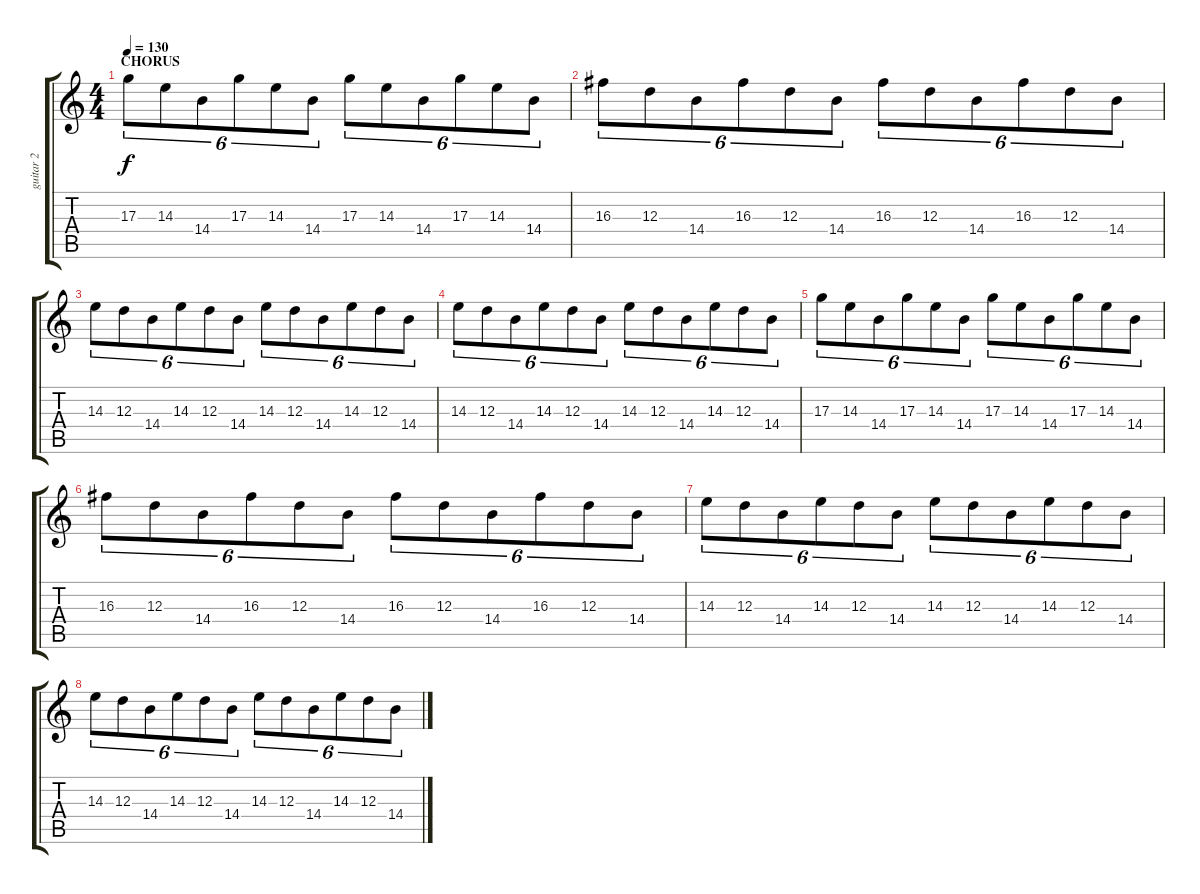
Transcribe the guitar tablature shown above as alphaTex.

\track ("guitar 2" "guitar 2") {instrument distortionguitar}
\staff {score tabs}
\tuning (B3 Gb3 D3 A2 E2 B1) {hide}
\ts (4 4)
\section ("" "CHORUS")
\tempo 130
\clef g2
\ks c
17.3.8{tu (6 4) dy f} 14.3.8{tu (6 4)} 14.4.8{tu (6 4)} 17.3.8{tu (6 4)} 14.3.8{tu (6 4)} 14.4.8{tu (6 4)} 17.3.8{tu (6 4)} 14.3.8{tu (6 4)} 14.4.8{tu (6 4)} 17.3.8{tu (6 4)} 14.3.8{tu (6 4)} 14.4.8{tu (6 4)} |
16.3.8{tu (6 4)} 12.3.8{tu (6 4)} 14.4.8{tu (6 4)} 16.3.8{tu (6 4)} 12.3.8{tu (6 4)} 14.4.8{tu (6 4)} 16.3.8{tu (6 4)} 12.3.8{tu (6 4)} 14.4.8{tu (6 4)} 16.3.8{tu (6 4)} 12.3.8{tu (6 4)} 14.4.8{tu (6 4)} |
14.3.8{tu (6 4)} 12.3.8{tu (6 4)} 14.4.8{tu (6 4)} 14.3.8{tu (6 4)} 12.3.8{tu (6 4)} 14.4.8{tu (6 4)} 14.3.8{tu (6 4)} 12.3.8{tu (6 4)} 14.4.8{tu (6 4)} 14.3.8{tu (6 4)} 12.3.8{tu (6 4)} 14.4.8{tu (6 4)} |
14.3.8{tu (6 4)} 12.3.8{tu (6 4)} 14.4.8{tu (6 4)} 14.3.8{tu (6 4)} 12.3.8{tu (6 4)} 14.4.8{tu (6 4)} 14.3.8{tu (6 4)} 12.3.8{tu (6 4)} 14.4.8{tu (6 4)} 14.3.8{tu (6 4)} 12.3.8{tu (6 4)} 14.4.8{tu (6 4)} |
17.3.8{tu (6 4)} 14.3.8{tu (6 4)} 14.4.8{tu (6 4)} 17.3.8{tu (6 4)} 14.3.8{tu (6 4)} 14.4.8{tu (6 4)} 17.3.8{tu (6 4)} 14.3.8{tu (6 4)} 14.4.8{tu (6 4)} 17.3.8{tu (6 4)} 14.3.8{tu (6 4)} 14.4.8{tu (6 4)} |
16.3.8{tu (6 4)} 12.3.8{tu (6 4)} 14.4.8{tu (6 4)} 16.3.8{tu (6 4)} 12.3.8{tu (6 4)} 14.4.8{tu (6 4)} 16.3.8{tu (6 4)} 12.3.8{tu (6 4)} 14.4.8{tu (6 4)} 16.3.8{tu (6 4)} 12.3.8{tu (6 4)} 14.4.8{tu (6 4)} |
14.3.8{tu (6 4)} 12.3.8{tu (6 4)} 14.4.8{tu (6 4)} 14.3.8{tu (6 4)} 12.3.8{tu (6 4)} 14.4.8{tu (6 4)} 14.3.8{tu (6 4)} 12.3.8{tu (6 4)} 14.4.8{tu (6 4)} 14.3.8{tu (6 4)} 12.3.8{tu (6 4)} 14.4.8{tu (6 4)} |
14.3.8{tu (6 4)} 12.3.8{tu (6 4)} 14.4.8{tu (6 4)} 14.3.8{tu (6 4)} 12.3.8{tu (6 4)} 14.4.8{tu (6 4)} 14.3.8{tu (6 4)} 12.3.8{tu (6 4)} 14.4.8{tu (6 4)} 14.3.8{tu (6 4)} 12.3.8{tu (6 4)} 14.4.8{tu (6 4)}
